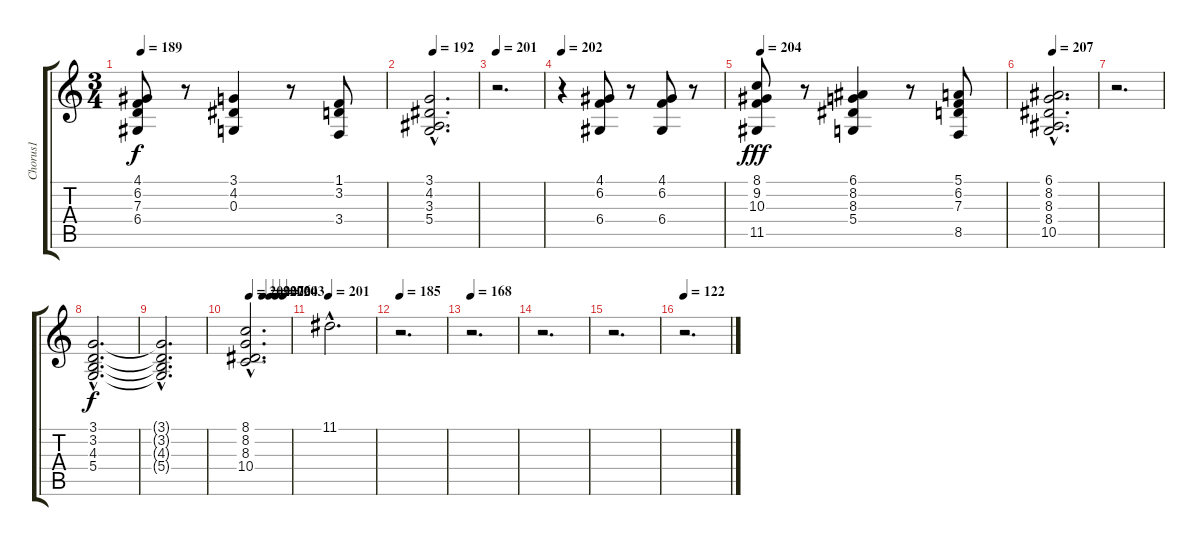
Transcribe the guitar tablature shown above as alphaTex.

\track ("Chorus1" "Chorus1") {instrument choiraahs}
\staff {score tabs}
\tuning (E4 B3 G3 D3 A2 E2) {hide}
\ts (3 4)
\tempo 189
\clef g2
\ks c
(4.1 6.2 7.3 6.4).8{dy f} r.8 (3.1 4.2 0.3).4 r.8 (1.1 3.2 3.4).8 |
\tempo 192
(3.1{hac} 4.2{hac} 3.3{hac} 5.4{hac}).2{d} |
\tempo 201
r.2{d} |
\tempo 202
r.4 (4.1 6.2 6.4).8 r.8 (4.1 6.2 6.4).8 r.8 |
\tempo 204
(8.1 9.2 10.3 11.5).8{dy fff} r.8 (6.1 8.2 8.3 5.4).4 r.8 (5.1 6.2 7.3 8.5).8 |
\tempo 207
(6.1{hac} 8.2{hac} 8.3{hac} 8.4{hac} 10.5{hac}).2{d} |
r.2{d} |
(3.1{hac} 3.2{hac} 4.3{hac} 5.4{hac}).2{d dy f} |
(3.1{hac t} 3.2{hac t} 4.3{hac t} 5.4{hac t}).2{d} |
\tempo 209
\tempo (207 0.3333333333333333)
\tempo (206 0.5)
\tempo (204 0.6666666666666666)
\tempo (203 0.8333333333333334)
(8.1{hac} 8.2{hac} 8.3{hac} 10.4{hac}).2{d} |
\tempo 201
11.1{hac}.2{d} |
\tempo 185
r.2{d} |
\tempo 168
r.2{d} |
r.2{d} |
r.2{d} |
\tempo 122
r.2{d}
